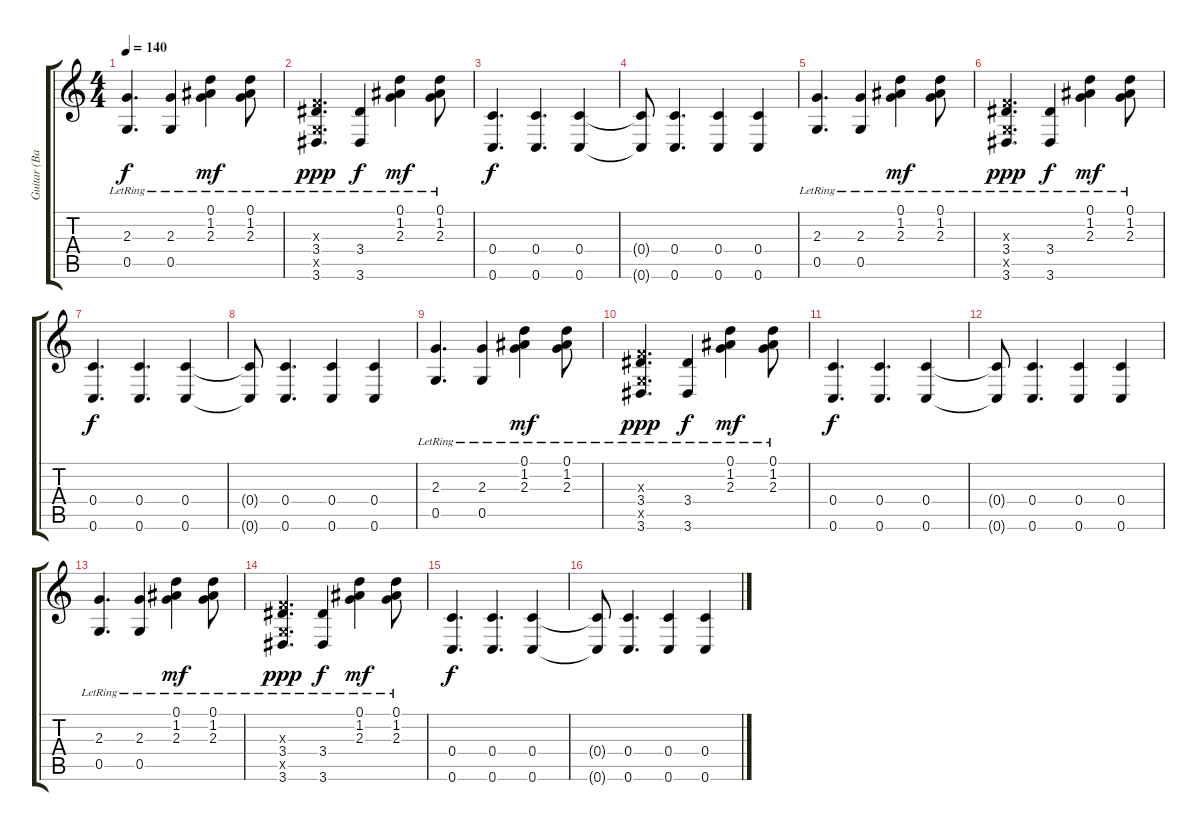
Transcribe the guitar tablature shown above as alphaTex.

\track ("Guitar (Bass) Drop C" "Guitar (Ba") {mute instrument acousticguitarsteel}
\staff {score tabs}
\tuning (D4 A3 F3 C3 G2 C2) {hide}
\ts (4 4)
\tempo 140
\clef g2
\ks c
(2.3{lr} 0.5{lr}).4{d dy f} (2.3{lr} 0.5{lr}).4 (0.1{lr} 1.2{lr} 2.3{lr}).4{dy mf} (0.1{lr} 1.2{lr} 2.3{lr}).8 |
(0.3{x} 3.4{lr} 0.5{x} 3.6{lr}).4{d dy ppp} (3.4{lr} 3.6{lr}).4{dy f} (0.1{lr} 1.2{lr} 2.3{lr}).4{dy mf} (0.1{lr} 1.2{lr} 2.3{lr}).8 |
(0.4 0.6).4{d dy f} (0.4 0.6).4{d} (0.4 0.6).4 |
(0.4{t} 0.6{t}).8 (0.4 0.6).4{d} (0.4 0.6).4 (0.4 0.6).4 |
(2.3{lr} 0.5{lr}).4{d} (2.3{lr} 0.5{lr}).4 (0.1{lr} 1.2{lr} 2.3{lr}).4{dy mf} (0.1{lr} 1.2{lr} 2.3{lr}).8 |
(0.3{x} 3.4{lr} 0.5{x} 3.6{lr}).4{d dy ppp} (3.4{lr} 3.6{lr}).4{dy f} (0.1{lr} 1.2{lr} 2.3{lr}).4{dy mf} (0.1{lr} 1.2{lr} 2.3{lr}).8 |
(0.4 0.6).4{d dy f} (0.4 0.6).4{d} (0.4 0.6).4 |
(0.4{t} 0.6{t}).8 (0.4 0.6).4{d} (0.4 0.6).4 (0.4 0.6).4 |
(2.3{lr} 0.5{lr}).4{d} (2.3{lr} 0.5{lr}).4 (0.1{lr} 1.2{lr} 2.3{lr}).4{dy mf} (0.1{lr} 1.2{lr} 2.3{lr}).8 |
(0.3{x} 3.4{lr} 0.5{x} 3.6{lr}).4{d dy ppp} (3.4{lr} 3.6{lr}).4{dy f} (0.1{lr} 1.2{lr} 2.3{lr}).4{dy mf} (0.1{lr} 1.2{lr} 2.3{lr}).8 |
(0.4 0.6).4{d dy f} (0.4 0.6).4{d} (0.4 0.6).4 |
(0.4{t} 0.6{t}).8 (0.4 0.6).4{d} (0.4 0.6).4 (0.4 0.6).4 |
(2.3{lr} 0.5{lr}).4{d} (2.3{lr} 0.5{lr}).4 (0.1{lr} 1.2{lr} 2.3{lr}).4{dy mf} (0.1{lr} 1.2{lr} 2.3{lr}).8 |
(0.3{x} 3.4{lr} 0.5{x} 3.6{lr}).4{d dy ppp} (3.4{lr} 3.6{lr}).4{dy f} (0.1{lr} 1.2{lr} 2.3{lr}).4{dy mf} (0.1{lr} 1.2{lr} 2.3{lr}).8 |
(0.4 0.6).4{d dy f} (0.4 0.6).4{d} (0.4 0.6).4 |
(0.4{t} 0.6{t}).8 (0.4 0.6).4{d} (0.4 0.6).4 (0.4 0.6).4
